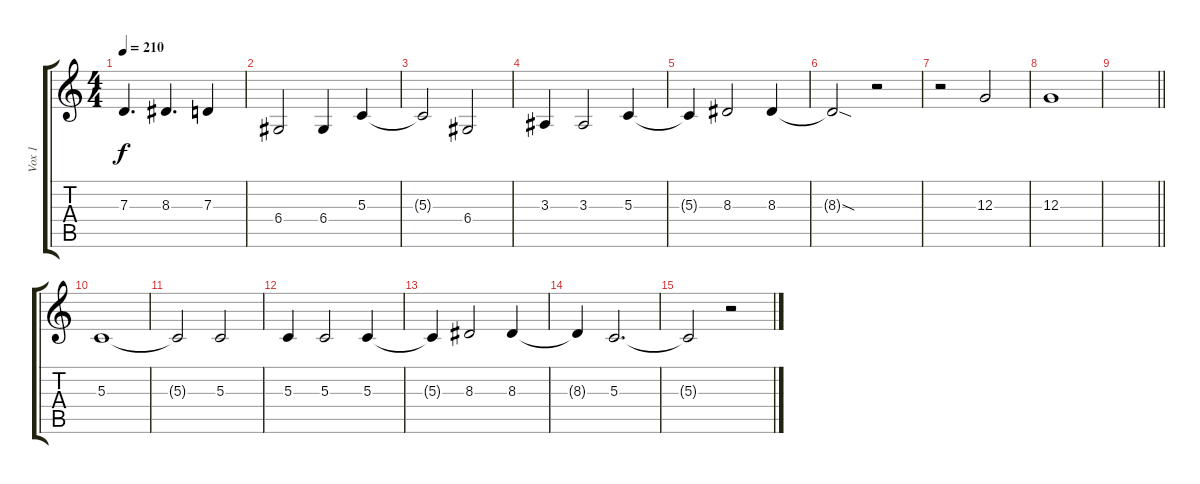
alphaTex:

\track ("Vox 1" "Vox 1") {instrument viola}
\staff {score tabs}
\tuning (E4 B3 G3 D3 A2 E2) {hide}
\ts (4 4)
\tempo 210
\clef g2
\ks c
7.3.4{d dy f} 8.3.4{d} 7.3.4 |
6.4.2 6.4.4 5.3.4 |
5.3{t}.2 6.4.2 |
3.3.4 3.3.2 5.3.4 |
5.3{t}.4 8.3.2 8.3.4 |
8.3{sod t}.2 r.2 |
r.2 12.3.2 |
12.3.1 |
\barLineRight lightlight
|
\section ("" " ")
5.3.1 |
5.3{t}.2 5.3.2 |
5.3.4 5.3.2 5.3.4 |
5.3{t}.4 8.3.2 8.3.4 |
8.3{t}.4 5.3.2{d} |
5.3{t}.2 r.2
